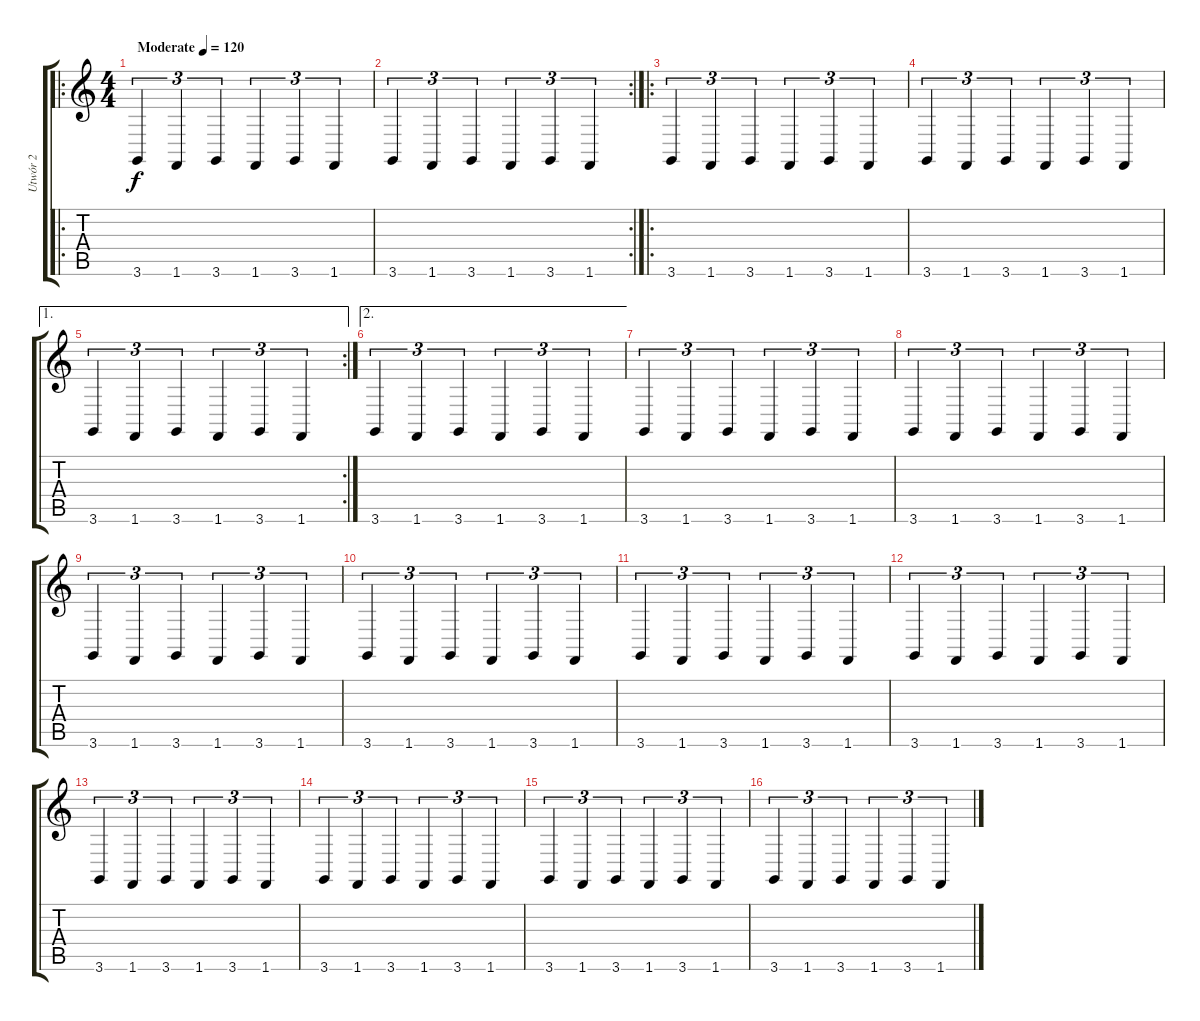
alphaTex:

\track ("Utwór 2" "Utwór 2") {instrument timpani}
\staff {score tabs}
\tuning (E4 B3 G3 D3 A2 E2) {hide}
\ro
\ts (4 4)
\tempo (120 "Moderate")
\clef g2
\ks c
3.6.4{tu (3 2) dy f instrument timpani} 1.6.4{tu (3 2)} 3.6.4{tu (3 2)} 1.6.4{tu (3 2)} 3.6.4{tu (3 2)} 1.6.4{tu (3 2)} |
\rc 2
3.6.4{tu (3 2)} 1.6.4{tu (3 2)} 3.6.4{tu (3 2)} 1.6.4{tu (3 2)} 3.6.4{tu (3 2)} 1.6.4{tu (3 2)} |
\ro
3.6.4{tu (3 2)} 1.6.4{tu (3 2)} 3.6.4{tu (3 2)} 1.6.4{tu (3 2)} 3.6.4{tu (3 2)} 1.6.4{tu (3 2)} |
3.6.4{tu (3 2)} 1.6.4{tu (3 2)} 3.6.4{tu (3 2)} 1.6.4{tu (3 2)} 3.6.4{tu (3 2)} 1.6.4{tu (3 2)} |
\ae 1
\rc 2
3.6.4{tu (3 2)} 1.6.4{tu (3 2)} 3.6.4{tu (3 2)} 1.6.4{tu (3 2)} 3.6.4{tu (3 2)} 1.6.4{tu (3 2)} |
\ae 2
3.6.4{tu (3 2)} 1.6.4{tu (3 2)} 3.6.4{tu (3 2)} 1.6.4{tu (3 2)} 3.6.4{tu (3 2)} 1.6.4{tu (3 2)} |
3.6.4{tu (3 2)} 1.6.4{tu (3 2)} 3.6.4{tu (3 2)} 1.6.4{tu (3 2)} 3.6.4{tu (3 2)} 1.6.4{tu (3 2)} |
3.6.4{tu (3 2)} 1.6.4{tu (3 2)} 3.6.4{tu (3 2)} 1.6.4{tu (3 2)} 3.6.4{tu (3 2)} 1.6.4{tu (3 2)} |
3.6.4{tu (3 2)} 1.6.4{tu (3 2)} 3.6.4{tu (3 2)} 1.6.4{tu (3 2)} 3.6.4{tu (3 2)} 1.6.4{tu (3 2)} |
3.6.4{tu (3 2)} 1.6.4{tu (3 2)} 3.6.4{tu (3 2)} 1.6.4{tu (3 2)} 3.6.4{tu (3 2)} 1.6.4{tu (3 2)} |
3.6.4{tu (3 2)} 1.6.4{tu (3 2)} 3.6.4{tu (3 2)} 1.6.4{tu (3 2)} 3.6.4{tu (3 2)} 1.6.4{tu (3 2)} |
3.6.4{tu (3 2)} 1.6.4{tu (3 2)} 3.6.4{tu (3 2)} 1.6.4{tu (3 2)} 3.6.4{tu (3 2)} 1.6.4{tu (3 2)} |
3.6.4{tu (3 2)} 1.6.4{tu (3 2)} 3.6.4{tu (3 2)} 1.6.4{tu (3 2)} 3.6.4{tu (3 2)} 1.6.4{tu (3 2)} |
3.6.4{tu (3 2)} 1.6.4{tu (3 2)} 3.6.4{tu (3 2)} 1.6.4{tu (3 2)} 3.6.4{tu (3 2)} 1.6.4{tu (3 2)} |
3.6.4{tu (3 2)} 1.6.4{tu (3 2)} 3.6.4{tu (3 2)} 1.6.4{tu (3 2)} 3.6.4{tu (3 2)} 1.6.4{tu (3 2)} |
3.6.4{tu (3 2)} 1.6.4{tu (3 2)} 3.6.4{tu (3 2)} 1.6.4{tu (3 2)} 3.6.4{tu (3 2)} 1.6.4{tu (3 2)}
